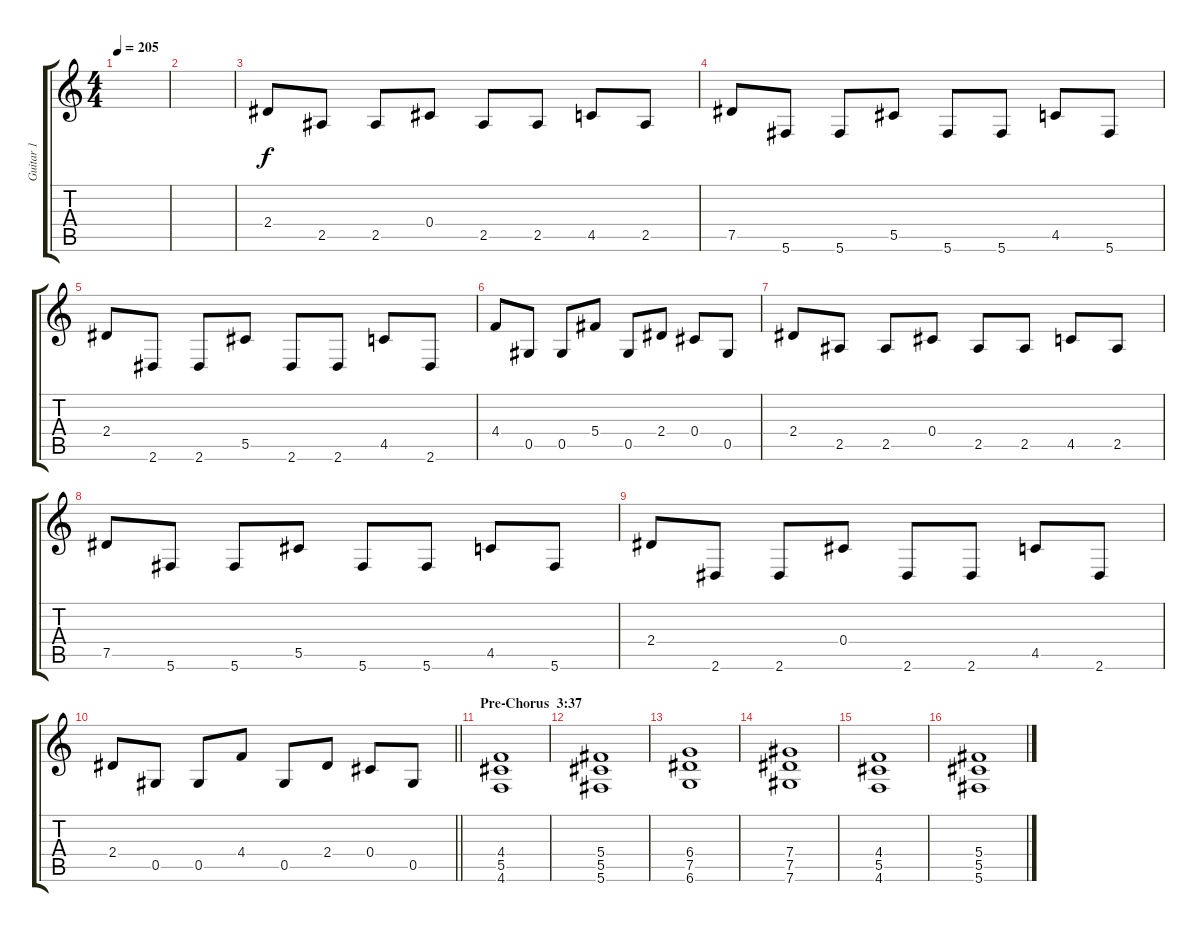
\track ("Guitar 1" "Guitar 1") {instrument distortionguitar}
\staff {score tabs}
\tuning (Eb4 Bb3 Gb3 Db3 Ab2 Db2) {hide}
\ts (4 4)
\tempo 205
\clef g2
\ks c
|
|
2.4.8 2.5.8 2.5.8 0.4.8 2.5.8 2.5.8 4.5.8 2.5.8 |
7.5.8 5.6.8 5.6.8 5.5.8 5.6.8 5.6.8 4.5.8 5.6.8 |
2.4.8 2.6.8 2.6.8 5.5.8 2.6.8 2.6.8 4.5.8 2.6.8 |
4.4.8 0.5.8 0.5.8 5.4.8 0.5.8 2.4.8 0.4.8 0.5.8 |
2.4.8 2.5.8 2.5.8 0.4.8 2.5.8 2.5.8 4.5.8 2.5.8 |
7.5.8 5.6.8 5.6.8 5.5.8 5.6.8 5.6.8 4.5.8 5.6.8 |
2.4.8 2.6.8 2.6.8 0.4.8 2.6.8 2.6.8 4.5.8 2.6.8 |
\barLineRight lightlight
2.4.8 0.5.8 0.5.8 4.4.8 0.5.8 2.4.8 0.4.8 0.5.8 |
\section ("" "Pre-Chorus  3:37")
(4.4 5.5 4.6).1 |
(5.4 5.5 5.6).1 |
(6.4 7.5 6.6).1 |
(7.4 7.5 7.6).1 |
(4.4 5.5 4.6).1 |
(5.4 5.5 5.6).1
